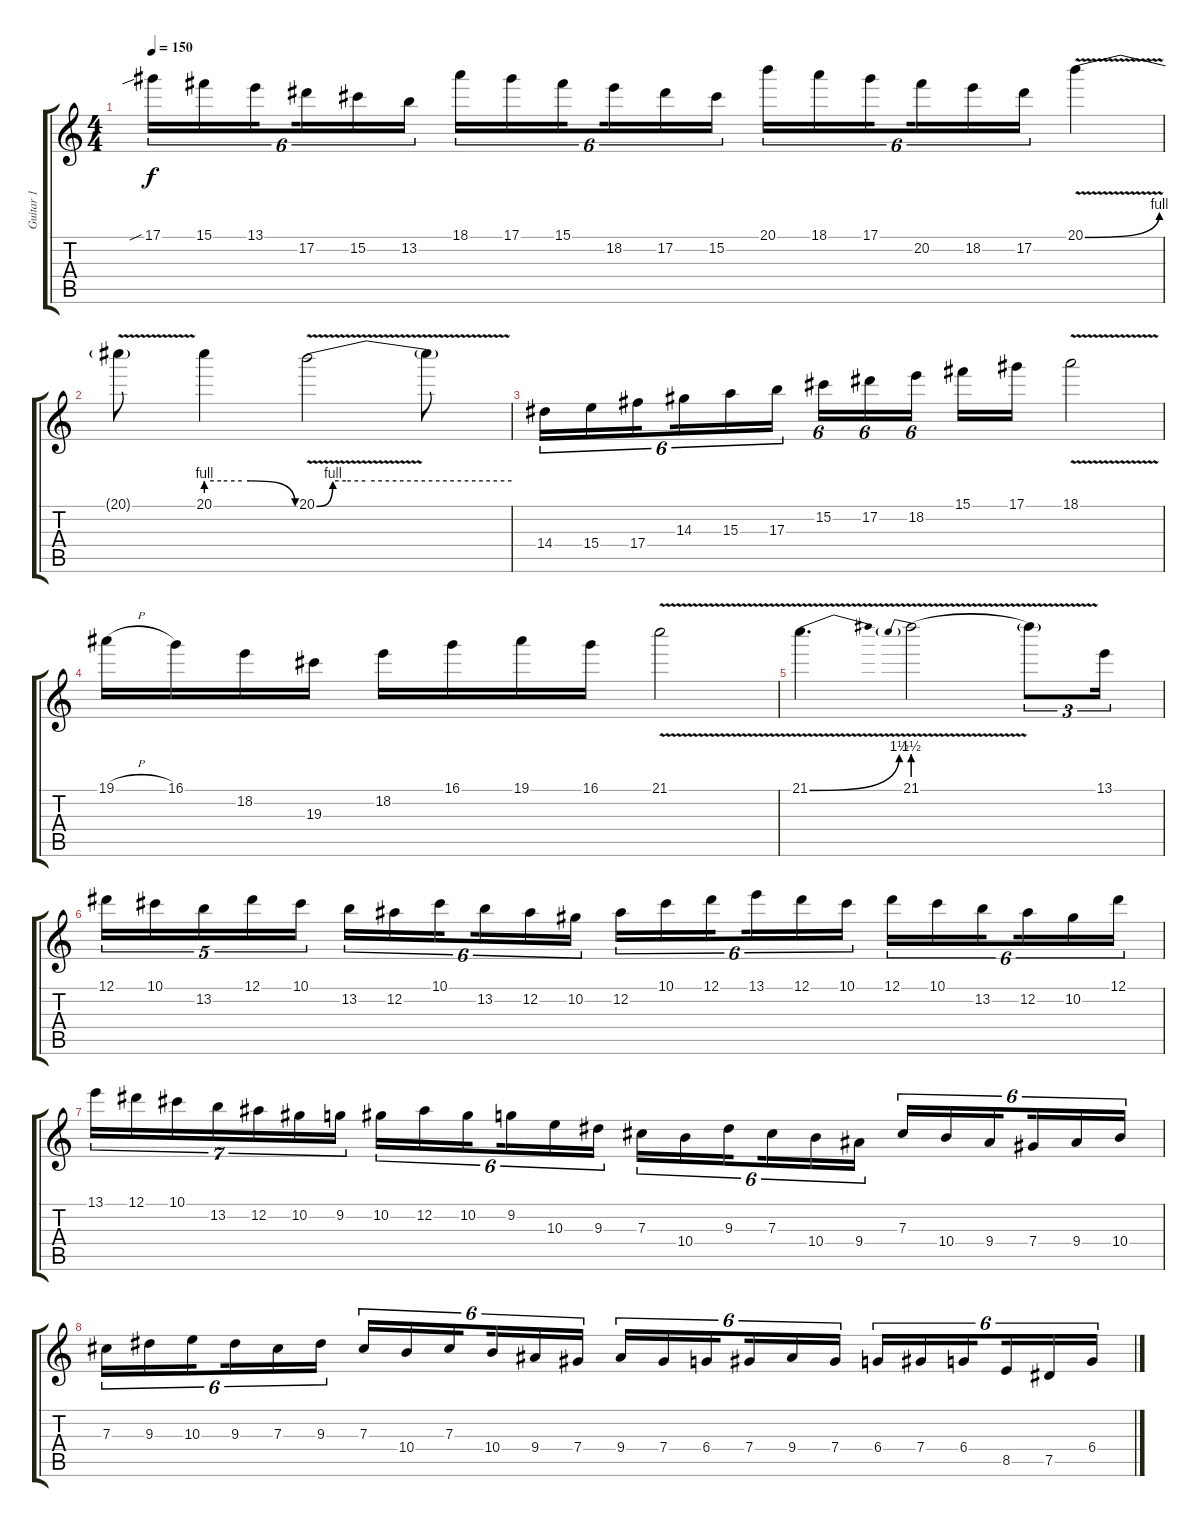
\track ("Guitar 1" "Guitar 1") {instrument overdrivenguitar}
\staff {score tabs}
\tuning (Eb4 Bb3 Gb3 Db3 Ab2 Eb2) {hide}
\ts (4 4)
\tempo 150
\clef g2
\ks c
17.1{sib}.16{tu (6 4) dy f} 15.1.16{tu (6 4)} 13.1.16{tu (6 4) beam splitsecondary} 17.2.16{tu (6 4)} 15.2.16{tu (6 4)} 13.2.16{tu (6 4)} 18.1.16{tu (6 4)} 17.1.16{tu (6 4)} 15.1.16{tu (6 4) beam splitsecondary} 18.2.16{tu (6 4)} 17.2.16{tu (6 4)} 15.2.16{tu (6 4)} 20.1.16{tu (6 4)} 18.1.16{tu (6 4)} 17.1.16{tu (6 4) beam splitsecondary} 20.2.16{tu (6 4)} 18.2.16{tu (6 4)} 17.2.16{tu (6 4)} 20.1{be (bend 0 0 60 4) v}.4 |
20.1{t}.8 20.1{be (custom 0 4 10 4 24 4 30 4 60 0)}.4 20.1{be (custom 0 0 5 4 9 4 15 4 60 4) v}.2 20.1{t}.8 |
14.4.16{tu (6 4)} 15.4.16{tu (6 4)} 17.4.16{tu (6 4) beam splitsecondary} 14.3.16{tu (6 4)} 15.3.16{tu (6 4)} 17.3.16{tu (6 4)} 15.2.16{tu (6 4)} 17.2.16{tu (6 4)} 18.2.16{tu (6 4) beam splitsecondary} 15.1.16 17.1.16 18.1{v}.2 |
19.1{h}.16 16.1.16 18.2.16 19.3.16 18.2.16 16.1.16 19.1.16 16.1.16 21.1{v}.2 |
21.1{be (bend 0 0 60 6) v}.4{d} 21.1{be (prebend 0 6 60 6) v}.2 21.1{t}.8{tu (3 2)} 13.1.16{tu (3 2)} |
12.1.16{tu (5 4)} 10.1.16{tu (5 4)} 13.2.16{tu (5 4)} 12.1.16{tu (5 4)} 10.1.16{tu (5 4)} 13.2.16{tu (6 4)} 12.2.16{tu (6 4)} 10.1.16{tu (6 4) beam splitsecondary} 13.2.16{tu (6 4)} 12.2.16{tu (6 4)} 10.2.16{tu (6 4)} 12.2.16{tu (6 4)} 10.1.16{tu (6 4)} 12.1.16{tu (6 4) beam splitsecondary} 13.1.16{tu (6 4)} 12.1.16{tu (6 4)} 10.1.16{tu (6 4)} 12.1.16{tu (6 4)} 10.1.16{tu (6 4)} 13.2.16{tu (6 4) beam splitsecondary} 12.2.16{tu (6 4)} 10.2.16{tu (6 4)} 12.1.16{tu (6 4)} |
13.1.16{tu (7 4)} 12.1.16{tu (7 4)} 10.1.16{tu (7 4)} 13.2.16{tu (7 4)} 12.2.16{tu (7 4)} 10.2.16{tu (7 4)} 9.2.16{tu (7 4)} 10.2.16{tu (6 4)} 12.2.16{tu (6 4)} 10.2.16{tu (6 4) beam splitsecondary} 9.2.16{tu (6 4)} 10.3.16{tu (6 4)} 9.3.16{tu (6 4)} 7.3.16{tu (6 4)} 10.4.16{tu (6 4)} 9.3.16{tu (6 4) beam splitsecondary} 7.3.16{tu (6 4)} 10.4.16{tu (6 4)} 9.4.16{tu (6 4)} 7.3.16{tu (6 4)} 10.4.16{tu (6 4)} 9.4.16{tu (6 4) beam splitsecondary} 7.4.16{tu (6 4)} 9.4.16{tu (6 4)} 10.4.16{tu (6 4)} |
7.3.16{tu (6 4)} 9.3.16{tu (6 4)} 10.3.16{tu (6 4) beam splitsecondary} 9.3.16{tu (6 4)} 7.3.16{tu (6 4)} 9.3.16{tu (6 4)} 7.3.16{tu (6 4)} 10.4.16{tu (6 4)} 7.3.16{tu (6 4) beam splitsecondary} 10.4.16{tu (6 4)} 9.4.16{tu (6 4)} 7.4.16{tu (6 4)} 9.4.16{tu (6 4)} 7.4.16{tu (6 4)} 6.4.16{tu (6 4) beam splitsecondary} 7.4.16{tu (6 4)} 9.4.16{tu (6 4)} 7.4.16{tu (6 4)} 6.4.16{tu (6 4)} 7.4.16{tu (6 4)} 6.4.16{tu (6 4) beam splitsecondary} 8.5.16{tu (6 4)} 7.5.16{tu (6 4)} 6.4.16{tu (6 4)}
